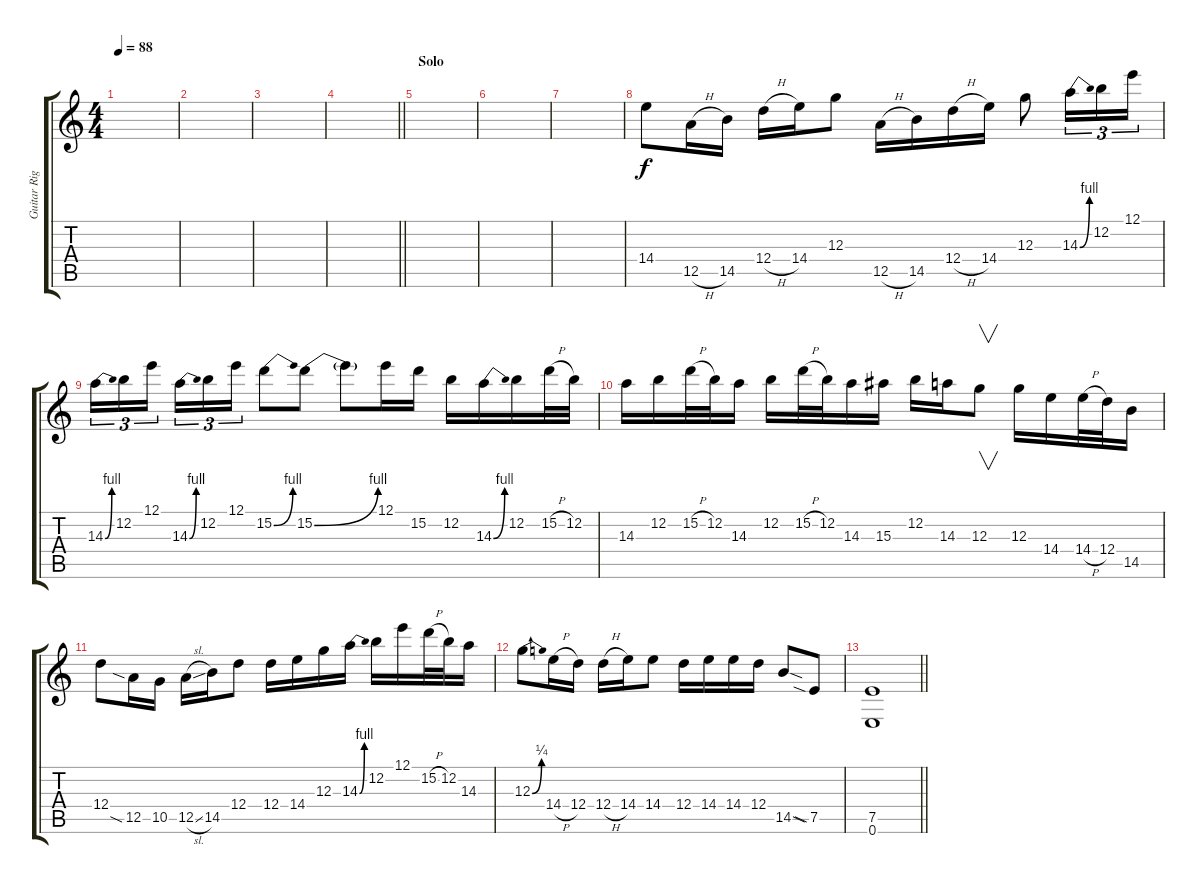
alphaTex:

\track ("Guitar Right" "Guitar Rig") {instrument distortionguitar}
\staff {score tabs}
\tuning (E4 B3 G3 D3 A2 E2) {hide}
\ts (4 4)
\tempo 88
\clef g2
\ks c
|
|
|
\barLineRight lightlight
|
\section ("" "Solo")
|
|
|
14.4.8 12.5{h}.16 14.5.16 12.4{h}.16 14.4.16 12.3.8 12.5{h}.16 14.5.16 12.4{h}.16 14.4.16 12.3.8 14.3{be (bend 0 0 60 4)}.16{tu (3 2)} 12.2.16{tu (3 2)} 12.1.16{tu (3 2)} |
14.3{be (bend 0 0 60 4)}.16{tu (3 2)} 12.2.16{tu (3 2)} 12.1.16{tu (3 2) beam splitsecondary} 14.3{be (bend 0 0 60 4)}.16{tu (3 2)} 12.2.16{tu (3 2)} 12.1.16{tu (3 2)} 15.2{be (bend 0 0 60 4)}.8 15.2{be (bend 0 0 60 4)}.8 15.2{t}.8 12.1.16 15.2.16 12.2.16 14.3{be (bend 0 0 60 4)}.16 12.2.16 15.2{h}.32 12.2.32 |
14.3.16 12.2.16 15.2{h}.32 12.2.32 14.3.16 12.2.16 15.2{h}.32 12.2.32 14.3.16 15.3.16 12.2.16 14.3.16 12.3.8{v} 12.3.16 14.4.16 14.4{h}.32 12.4.32 14.5.16 |
12.4.8 12.5{sia}.16 10.5.16 12.5{sl}.16 14.5.16 12.4.8 12.4.16 14.4.16 12.3.16 14.3{be (bend 0 0 60 4)}.16 12.2.16 12.1.16 15.2{h}.32 12.2.32 14.3.16 |
12.3{be (bend 0 0 60 1)}.8 14.4{h}.16 12.4.16 12.4{h}.16 14.4.16 14.4.8 12.4.16 14.4.16 14.4.16 12.4.16 14.5{sod}.8 7.5{sia}.8 |
\barLineRight lightlight
(7.5 0.6).1
